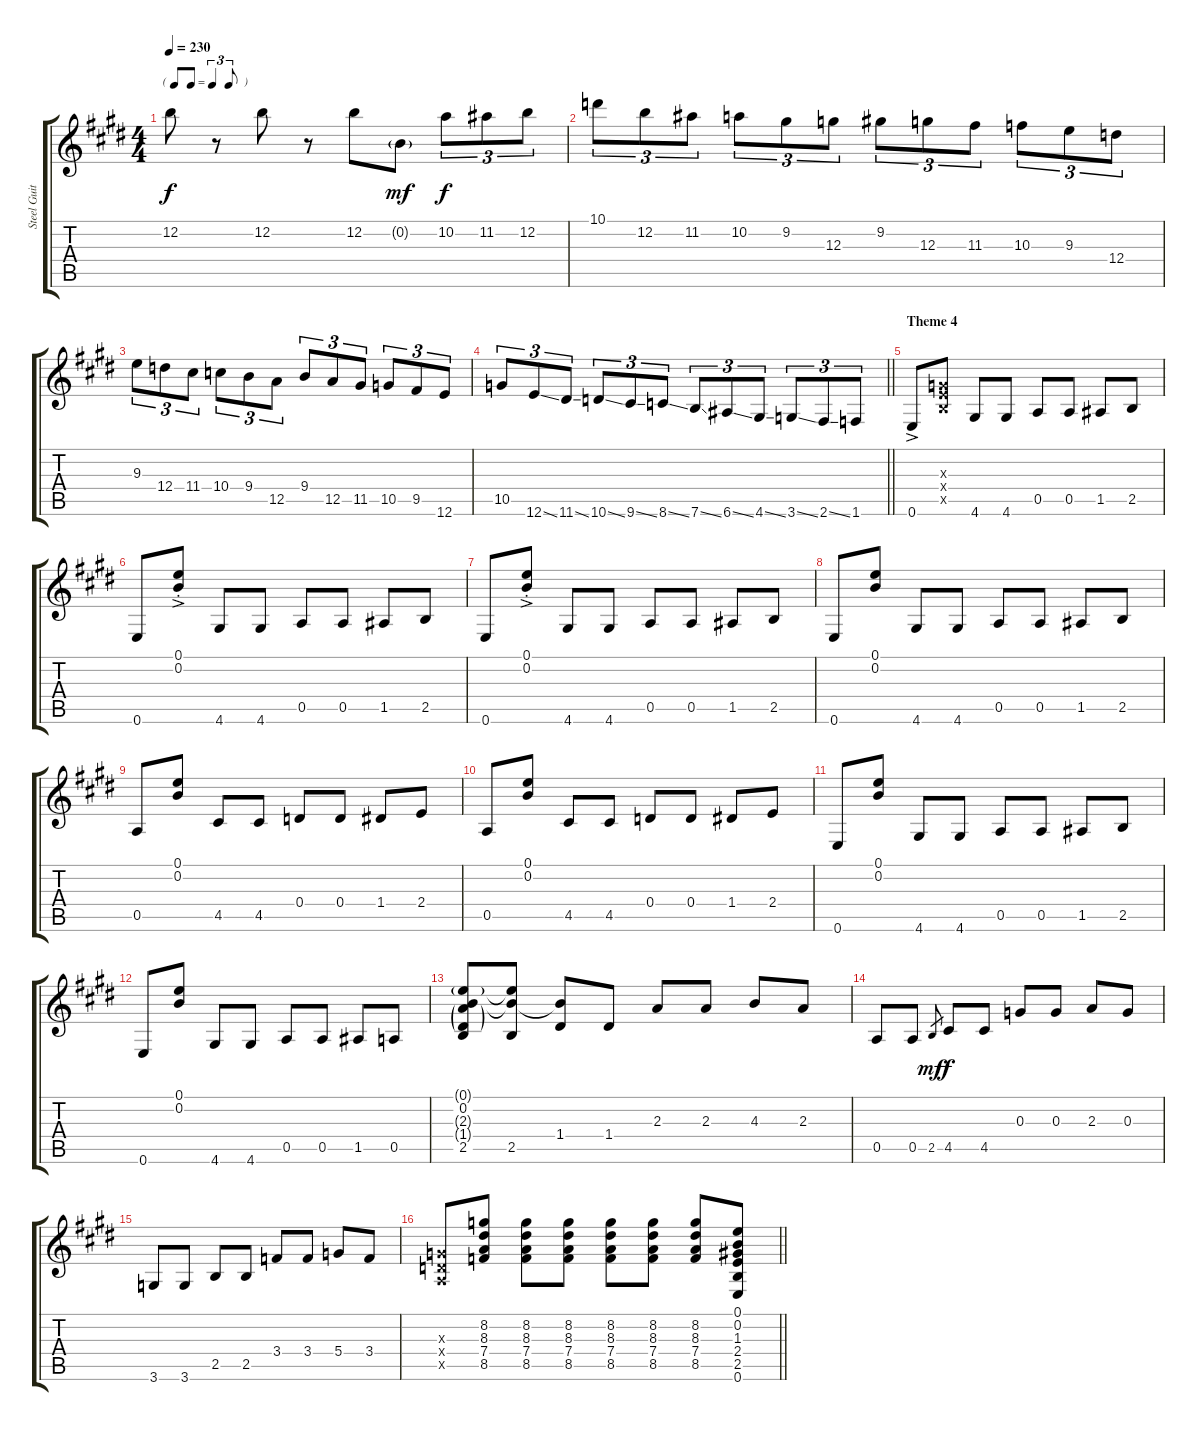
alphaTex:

\track ("Steel Guitar" "Steel Guit") {instrument acousticguitarsteel}
\staff {score tabs}
\tuning (E4 B3 G3 D3 A2 E2) {hide}
\ts (4 4)
\tf triplet8th
\tempo 230
\clef g2
\ks e
12.2.8{dy f} r.8 12.2.8 r.8 12.2.8 0.2{g}.8{dy mf} 10.2.8{tu (3 2) dy f} 11.2.8{tu (3 2)} 12.2.8{tu (3 2)} |
10.1.8{tu (3 2)} 12.2.8{tu (3 2)} 11.2.8{tu (3 2)} 10.2.8{tu (3 2)} 9.2.8{tu (3 2)} 12.3.8{tu (3 2)} 9.2.8{tu (3 2)} 12.3.8{tu (3 2)} 11.3.8{tu (3 2)} 10.3.8{tu (3 2)} 9.3.8{tu (3 2)} 12.4.8{tu (3 2)} |
9.3.8{tu (3 2)} 12.4.8{tu (3 2)} 11.4.8{tu (3 2)} 10.4.8{tu (3 2)} 9.4.8{tu (3 2)} 12.5.8{tu (3 2)} 9.4.8{tu (3 2)} 12.5.8{tu (3 2)} 11.5.8{tu (3 2)} 10.5.8{tu (3 2)} 9.5.8{tu (3 2)} 12.6.8{tu (3 2)} |
\barLineRight lightlight
10.5.8{tu (3 2)} 12.6{ss}.8{tu (3 2)} 11.6{ss}.8{tu (3 2)} 10.6{ss}.8{tu (3 2)} 9.6{ss}.8{tu (3 2)} 8.6{ss}.8{tu (3 2)} 7.6{ss}.8{tu (3 2)} 6.6{ss}.8{tu (3 2)} 4.6{ss}.8{tu (3 2)} 3.6{ss}.8{tu (3 2)} 2.6{ss}.8{tu (3 2)} 1.6.8{tu (3 2)} |
\section ("" "Theme 4")
0.6{ac}.8 (0.3{x} 2.4{x} 2.5{x}).8 4.6.8 4.6.8 0.5.8 0.5.8 1.5.8 2.5.8 |
0.6.8 (0.1{ac st} 0.2{ac st}).8 4.6.8 4.6.8 0.5.8 0.5.8 1.5.8 2.5.8 |
0.6.8 (0.1{ac st} 0.2{ac st}).8 4.6.8 4.6.8 0.5.8 0.5.8 1.5.8 2.5.8 |
0.6.8 (0.1 0.2).8 4.6.8 4.6.8 0.5.8 0.5.8 1.5.8 2.5.8 |
0.5.8 (0.1 0.2).8 4.5.8 4.5.8 0.4.8 0.4.8 1.4.8 2.4.8 |
0.5.8 (0.1 0.2).8 4.5.8 4.5.8 0.4.8 0.4.8 1.4.8 2.4.8 |
0.6.8 (0.1 0.2).8 4.6.8 4.6.8 0.5.8 0.5.8 1.5.8 2.5.8 |
0.6.8 (0.1 0.2).8 4.6.8 4.6.8 0.5.8 0.5.8 1.5.8 0.5.8 |
(0.1{g} 0.2 2.3{g} 1.4{g} 2.5).8 (0.1{t} 0.2{t} 2.5).8 (0.2{t} 1.4).8 1.4.8 2.3.8 2.3.8 4.3.8 2.3.8 |
0.5.8 0.5.8 2.5.8{gr dy mf} 4.5.8{dy f} 4.5.8 0.3.8 0.3.8 2.3.8 0.3.8 |
3.6.8 3.6.8 2.5.8 2.5.8 3.4.8 3.4.8 5.4.8 3.4.8 |
\barLineRight lightlight
(0.3{x} 0.4{x} 0.5{x}).8 (8.2 8.3 7.4 8.5).8 (8.2 8.3 7.4 8.5).8 (8.2 8.3 7.4 8.5).8 (8.2 8.3 7.4 8.5).8 (8.2 8.3 7.4 8.5).8 (8.2 8.3 7.4 8.5).8 (0.1 0.2 1.3 2.4 2.5 0.6).8
